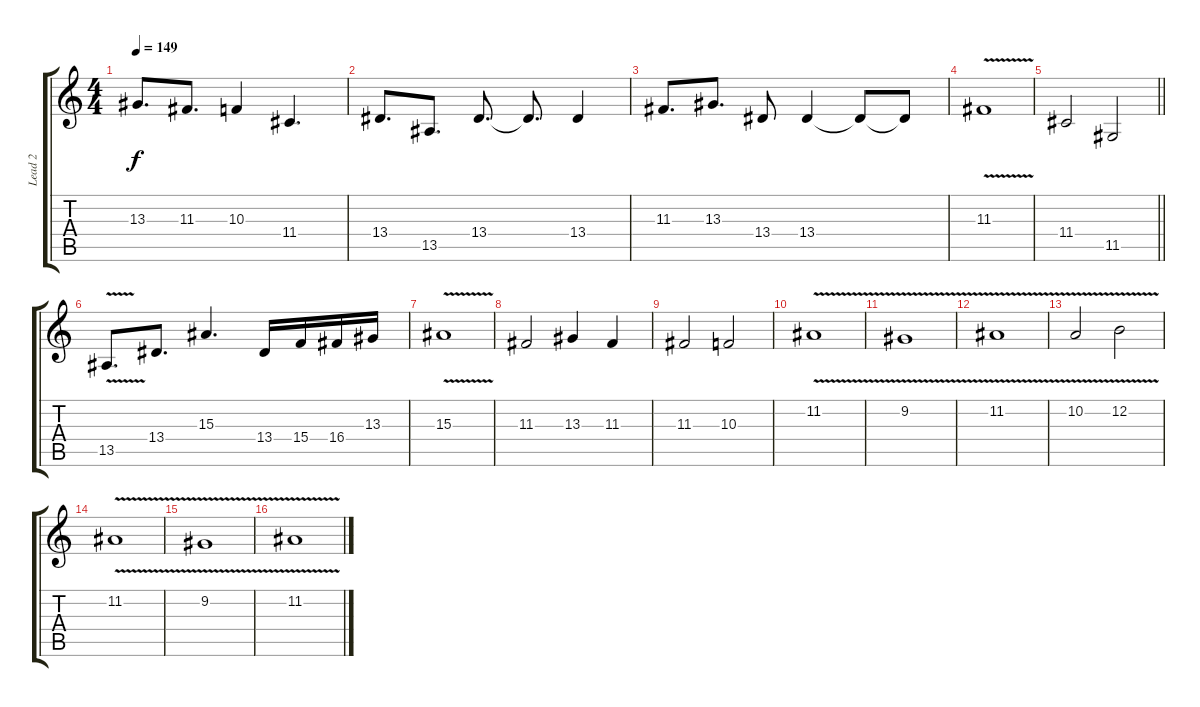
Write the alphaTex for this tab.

\track ("Lead 2" "Lead 2") {instrument lead1square}
\staff {score tabs}
\tuning (E4 B3 G3 D3 A2 E2) {hide}
\ts (4 4)
\tempo 149
\clef g2
\ks c
13.3.8{d dy f} 11.3.8{d} 10.3.4 11.4.4{d} |
13.4.8{d} 13.5.8{d} 13.4.8{d} 13.4{t}.8{d} 13.4.4 |
11.3.8{d} 13.3.8{d} 13.4.8 13.4.4 13.4{t}.8 13.4{t}.8 |
11.3{v}.1 |
\barLineRight lightlight
11.4.2 11.5.2 |
13.5{v}.8{d} 13.4.8{d} 15.3.4{d} 13.4.16 15.4.16 16.4.16 13.3.16 |
15.3{v}.1 |
11.3.2 13.3.4 11.3.4 |
11.3.2 10.3.2 |
11.2{v}.1 |
9.2{v}.1 |
11.2{v}.1 |
10.2{v}.2 12.2{v}.2 |
11.2{v}.1 |
9.2{v}.1 |
11.2{v}.1
